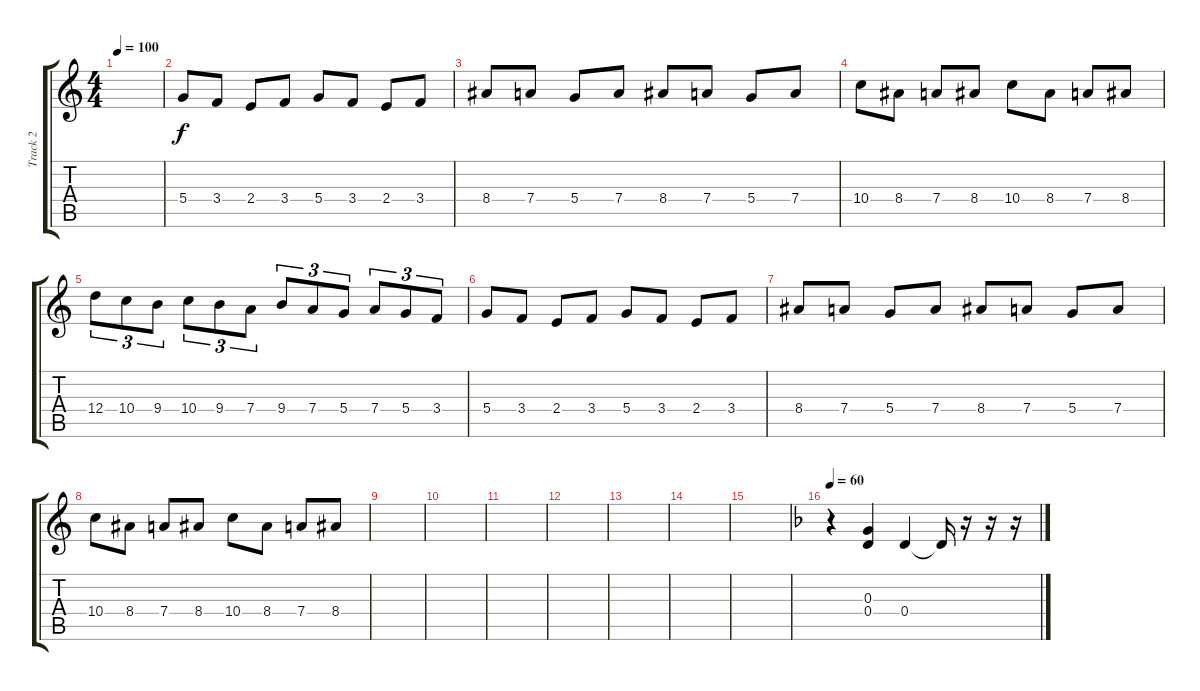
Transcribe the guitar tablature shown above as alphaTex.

\track ("Track 2" "Track 2") {instrument acousticguitarnylon}
\staff {score tabs}
\tuning (E4 B3 G3 D3 A2 E2) {hide}
\ts (4 4)
\tempo 100
\clef g2
\ks c
|
5.4.8 3.4.8 2.4.8 3.4.8 5.4.8 3.4.8 2.4.8 3.4.8 |
8.4.8 7.4.8 5.4.8 7.4.8 8.4.8 7.4.8 5.4.8 7.4.8 |
10.4.8 8.4.8 7.4.8 8.4.8 10.4.8 8.4.8 7.4.8 8.4.8 |
12.4.8{tu (3 2)} 10.4.8{tu (3 2)} 9.4.8{tu (3 2)} 10.4.8{tu (3 2)} 9.4.8{tu (3 2)} 7.4.8{tu (3 2)} 9.4.8{tu (3 2)} 7.4.8{tu (3 2)} 5.4.8{tu (3 2)} 7.4.8{tu (3 2)} 5.4.8{tu (3 2)} 3.4.8{tu (3 2)} |
5.4.8 3.4.8 2.4.8 3.4.8 5.4.8 3.4.8 2.4.8 3.4.8 |
8.4.8 7.4.8 5.4.8 7.4.8 8.4.8 7.4.8 5.4.8 7.4.8 |
10.4.8 8.4.8 7.4.8 8.4.8 10.4.8 8.4.8 7.4.8 8.4.8 |
|
|
|
|
|
|
|
\tempo 60
\ks dminor
r.4 (0.3 0.4).4 0.4.4 0.4{t}.16 r.16 r.16 r.16
